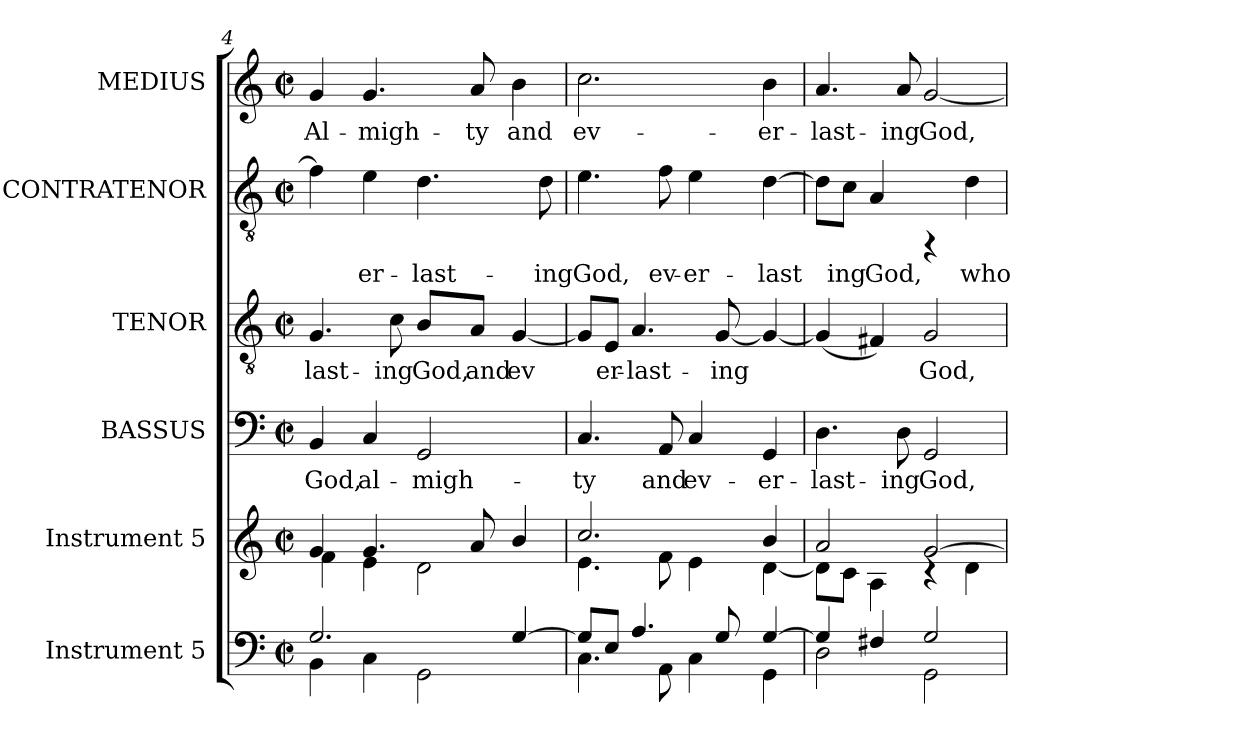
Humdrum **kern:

**kern	**kern	**kern	**text	**kern	**text	**kern	**text	**kern	**text
*part6	*part5	*part4	*part4	*part3	*part3	*part2	*part2	*part1	*part1
*staff6	*staff5	*staff4	*staff4	*staff3	*staff3	*staff2	*staff2	*staff1	*staff1
*I"Instrument 5	*I"Instrument 5	*I"BASSUS	*	*I"TENOR	*	*I"CONTRATENOR	*	*I"MEDIUS	*
*clefF4	*clefG2	*clefF4	*	*clefGv2	*	*clefGv2	*	*clefG2	*
*k[]	*k[]	*k[]	*	*k[]	*	*k[]	*	*k[]	*
*C:	*C:	*C:	*	*C:	*	*C:	*	*C:	*
*M2/2	*M2/2	*M2/2	*	*M2/2	*	*M2/2	*	*M2/2	*
*met(c|)	*met(c|)	*met(c|)	*	*met(c|)	*	*met(c|)	*	*met(c|)	*
=4	=4	=4	=4	=4	=4	=4	=4	=4	=4
*^	*^	*	*	*	*	*	*	*	*
!	!	!	!	!	!LO:LY:b	!	!LO:LY:b	!	!LO:LY:b:cj	!	!LO:LY:b
2.G/	4BB\	4g/	4f\	4BB/	God,	4.G/	-last-	4f\]	--	4g/	Al-
!	!	!	!	!	!LO:LY:b	!	!	!	!LO:LY:b:cj	!	!LO:LY:b
.	4C\	4.g/	4e\	4C/	al-	.	.	4e\	-er-	4.g/	-migh-
!	!	!	!	!	!	!	!LO:LY:b	!	!	!	!
.	.	.	.	.	.	8c\	-ing	.	.	.	.
!	!	!	!	!	!LO:LY:b	!	!LO:LY:b	!	!LO:LY:b:cj	!	!
.	2GG\	.	2d\	2GG/	-migh-	8B/L	God,	4.d\	-last-	.	.
!	!	!	!	!	!	!	!LO:LY:b	!	!	!	!LO:LY:b
.	.	8a/	.	.	.	8A/J	and	.	.	8a/	-ty
!	!	!	!	!	!	!	!LO:LY:b	!	!	!	!LO:LY:b
[>4G/	.	4b/	.	.	.	[<4G/	ev-	.	.	4b\	and
!	!	!	!	!	!	!	!	!	!LO:LY:b:cj	!	!
.	.	.	.	.	.	.	.	8d\	-ing	.	.
=5	=5	=5	=5	=5	=5	=5	=5	=5	=5	=5	=5
!	!	!	!	!	!LO:LY:b	!	!LO:LY:b	!	!LO:LY:b:cj	!	!LO:LY:b
8G/L]	4.C\	2.cc/	4.e\	4.C/	-ty	8G/L]	--	4.e\	God,	2.cc\	ev-
!	!	!	!	!	!	!	!LO:LY:b	!	!	!	!
8E/J	.	.	.	.	.	8E/J	-er-	.	.	.	.
!	!	!	!	!	!	!	!LO:LY:b	!	!	!	!
4.A/	.	.	.	.	.	4.A/	-last-	.	.	.	.
!	!	!	!	!	!LO:LY:b	!	!	!	!LO:LY:b:cj	!	!
.	8AA\	.	8f\	8AA/	and	.	.	8f\	ev-	.	.
!	!	!	!	!	!LO:LY:b	!	!	!	!LO:LY:b:cj	!	!
.	4C\	.	4e\	4C/	ev-	.	.	4e\	-er-	.	.
!	!	!	!	!	!	!	!LO:LY:b	!	!	!	!
8G/	.	.	.	.	.	[<8G/	-ing	.	.	.	.
!	!	!	!	!	!LO:LY:b	!	!LO:LY:b	!	!LO:LY:b:cj	!	!LO:LY:b
[>4G/	4GG\	4b/	[>4d\	4GG/	-er-	4G/_>	.	[>4d\	-last-	4b\	-er-
!!LO:PB:g=z
=6	=6	=6	=6	=6	=6	=6	=6	=6	=6	=6	=6
!	!	!	!	!	!LO:LY:b	!	!LO:LY:b	!	!LO:LY:b:cj	!	!LO:LY:b
4G/]	2D\	2a/	8d\L]	4.D\	-last-	(<4G/]	.	8d\L]	--	4.a/	-last-
!	!	!	!	!	!	!	!	!	!LO:LY:b:cj	!	!
.	.	.	8c\J	.	.	.	.	8c\J	-ing	.	.
!	!	!	!	!	!	!	!LO:LY:b	!	!LO:LY:b:cj	!	!
4F#X/	.	.	4A\	.	.	4F#X/)	.	4A/	God,	.	.
!	!	!	!	!	!LO:LY:b	!	!	!	!	!	!LO:LY:b
.	.	.	.	8D\	-ing	.	.	.	.	8a/	-ing
!	!	!	!	!	!LO:LY:b	!	!LO:LY:b	!	!	!	!LO:LY:b
2G/	2GG\	[>2g/	4rc	2GG/	God,	2G/	God,	4rFF	.	[<2g/	God,
!	!	!	!	!	!	!	!	!	!LO:LY:b:cj	!	!
.	.	.	4d\	.	.	.	.	4d\	who	.	.
*v	*v	*	*	*	*	*	*	*	*	*	*
*	*v	*v	*	*	*	*	*	*	*	*
=	=	=	=	=	=	=	=	=	=
*-	*-	*-	*-	*-	*-	*-	*-	*-	*-
